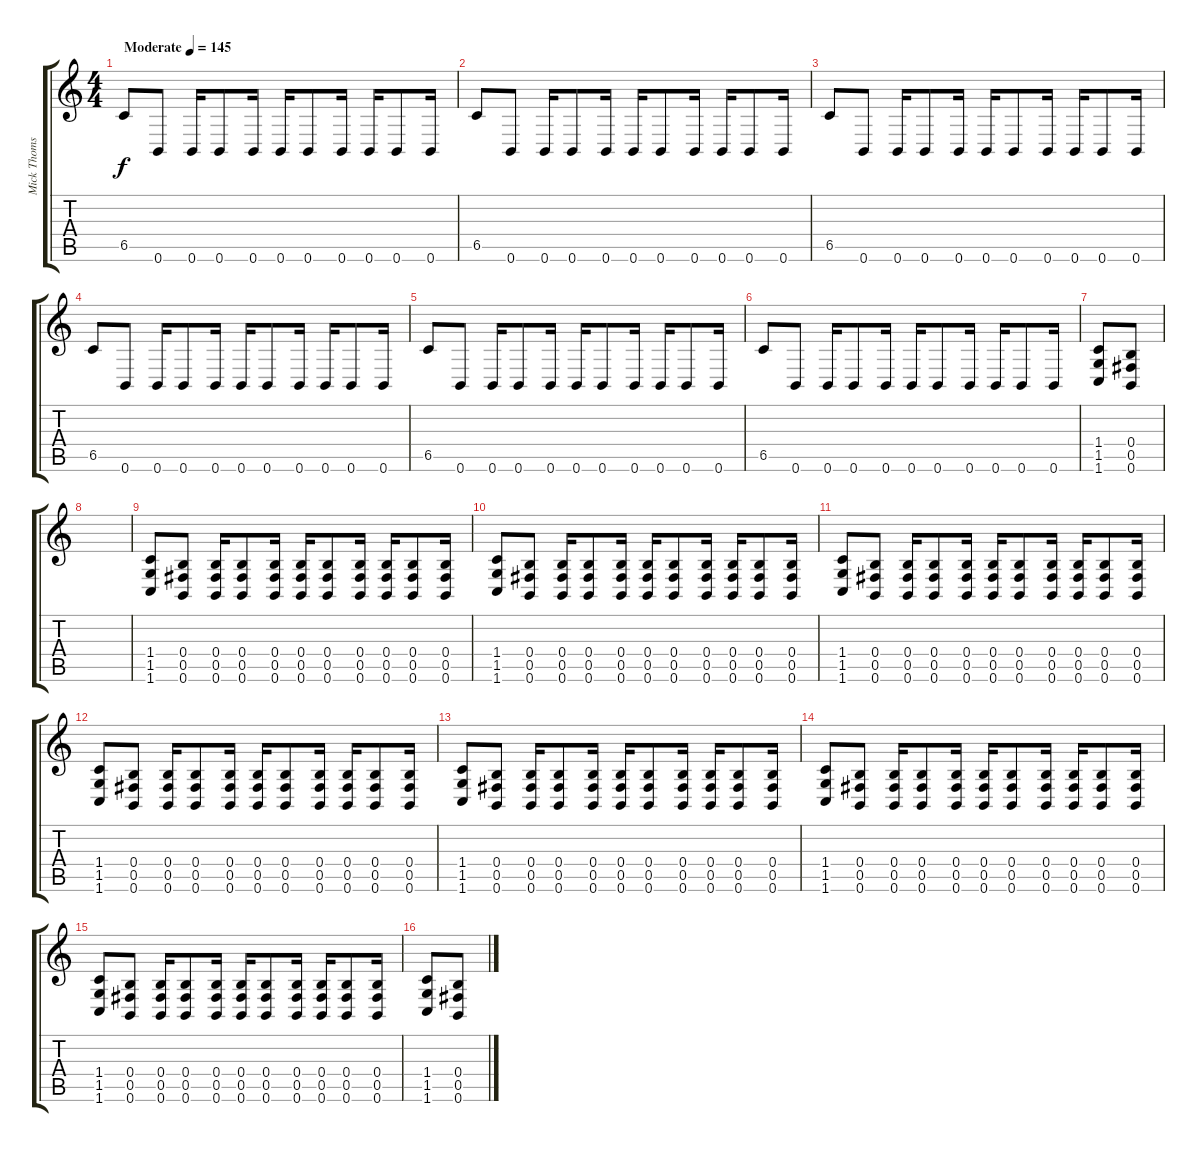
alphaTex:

\track ("Mick Thomson" "Mick Thoms") {instrument overdrivenguitar}
\staff {score tabs}
\tuning (Db4 Ab3 E3 B2 Gb2 B1) {hide}
\ts (4 4)
\tempo (145 "Moderate")
\clef g2
\ks c
6.5.8{dy f instrument overdrivenguitar} 0.6.8 0.6.16 0.6.8 0.6.16 0.6.16 0.6.8 0.6.16 0.6.16 0.6.8 0.6.16 |
6.5.8 0.6.8 0.6.16 0.6.8 0.6.16 0.6.16 0.6.8 0.6.16 0.6.16 0.6.8 0.6.16 |
6.5.8 0.6.8 0.6.16 0.6.8 0.6.16 0.6.16 0.6.8 0.6.16 0.6.16 0.6.8 0.6.16 |
6.5.8 0.6.8 0.6.16 0.6.8 0.6.16 0.6.16 0.6.8 0.6.16 0.6.16 0.6.8 0.6.16 |
6.5.8 0.6.8 0.6.16 0.6.8 0.6.16 0.6.16 0.6.8 0.6.16 0.6.16 0.6.8 0.6.16 |
6.5.8 0.6.8 0.6.16 0.6.8 0.6.16 0.6.16 0.6.8 0.6.16 0.6.16 0.6.8 0.6.16 |
(1.4 1.5 1.6).8 (0.4 0.5 0.6).8 |
|
(1.4 1.5 1.6).8 (0.4 0.5 0.6).8 (0.4 0.5 0.6).16 (0.4 0.5 0.6).8 (0.4 0.5 0.6).16 (0.4 0.5 0.6).16 (0.4 0.5 0.6).8 (0.4 0.5 0.6).16 (0.4 0.5 0.6).16 (0.4 0.5 0.6).8 (0.4 0.5 0.6).16 |
(1.4 1.5 1.6).8 (0.4 0.5 0.6).8 (0.4 0.5 0.6).16 (0.4 0.5 0.6).8 (0.4 0.5 0.6).16 (0.4 0.5 0.6).16 (0.4 0.5 0.6).8 (0.4 0.5 0.6).16 (0.4 0.5 0.6).16 (0.4 0.5 0.6).8 (0.4 0.5 0.6).16 |
(1.4 1.5 1.6).8 (0.4 0.5 0.6).8 (0.4 0.5 0.6).16 (0.4 0.5 0.6).8 (0.4 0.5 0.6).16 (0.4 0.5 0.6).16 (0.4 0.5 0.6).8 (0.4 0.5 0.6).16 (0.4 0.5 0.6).16 (0.4 0.5 0.6).8 (0.4 0.5 0.6).16 |
(1.4 1.5 1.6).8 (0.4 0.5 0.6).8 (0.4 0.5 0.6).16 (0.4 0.5 0.6).8 (0.4 0.5 0.6).16 (0.4 0.5 0.6).16 (0.4 0.5 0.6).8 (0.4 0.5 0.6).16 (0.4 0.5 0.6).16 (0.4 0.5 0.6).8 (0.4 0.5 0.6).16 |
(1.4 1.5 1.6).8 (0.4 0.5 0.6).8 (0.4 0.5 0.6).16 (0.4 0.5 0.6).8 (0.4 0.5 0.6).16 (0.4 0.5 0.6).16 (0.4 0.5 0.6).8 (0.4 0.5 0.6).16 (0.4 0.5 0.6).16 (0.4 0.5 0.6).8 (0.4 0.5 0.6).16 |
(1.4 1.5 1.6).8 (0.4 0.5 0.6).8 (0.4 0.5 0.6).16 (0.4 0.5 0.6).8 (0.4 0.5 0.6).16 (0.4 0.5 0.6).16 (0.4 0.5 0.6).8 (0.4 0.5 0.6).16 (0.4 0.5 0.6).16 (0.4 0.5 0.6).8 (0.4 0.5 0.6).16 |
(1.4 1.5 1.6).8 (0.4 0.5 0.6).8 (0.4 0.5 0.6).16 (0.4 0.5 0.6).8 (0.4 0.5 0.6).16 (0.4 0.5 0.6).16 (0.4 0.5 0.6).8 (0.4 0.5 0.6).16 (0.4 0.5 0.6).16 (0.4 0.5 0.6).8 (0.4 0.5 0.6).16 |
(1.4 1.5 1.6).8 (0.4 0.5 0.6).8
